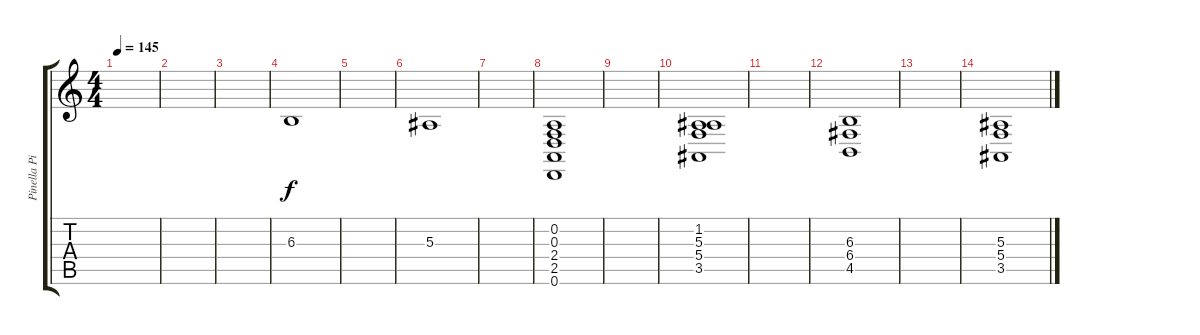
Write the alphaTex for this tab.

\track ("Pinella Piano" "Pinella Pi") {instrument acousticgrandpiano}
\staff {score tabs}
\tuning (D4 A3 F3 C3 G2 D2) {hide}
\ts (4 4)
\tempo 145
\clef g2
\ks c
|
|
|
6.3.1 |
|
5.3.1 |
|
(0.2 0.3 2.4 2.5 0.6).1 |
|
(1.2 5.3 5.4 3.5).1 |
|
(6.3 6.4 4.5).1 |
|
(5.3 5.4 3.5).1
